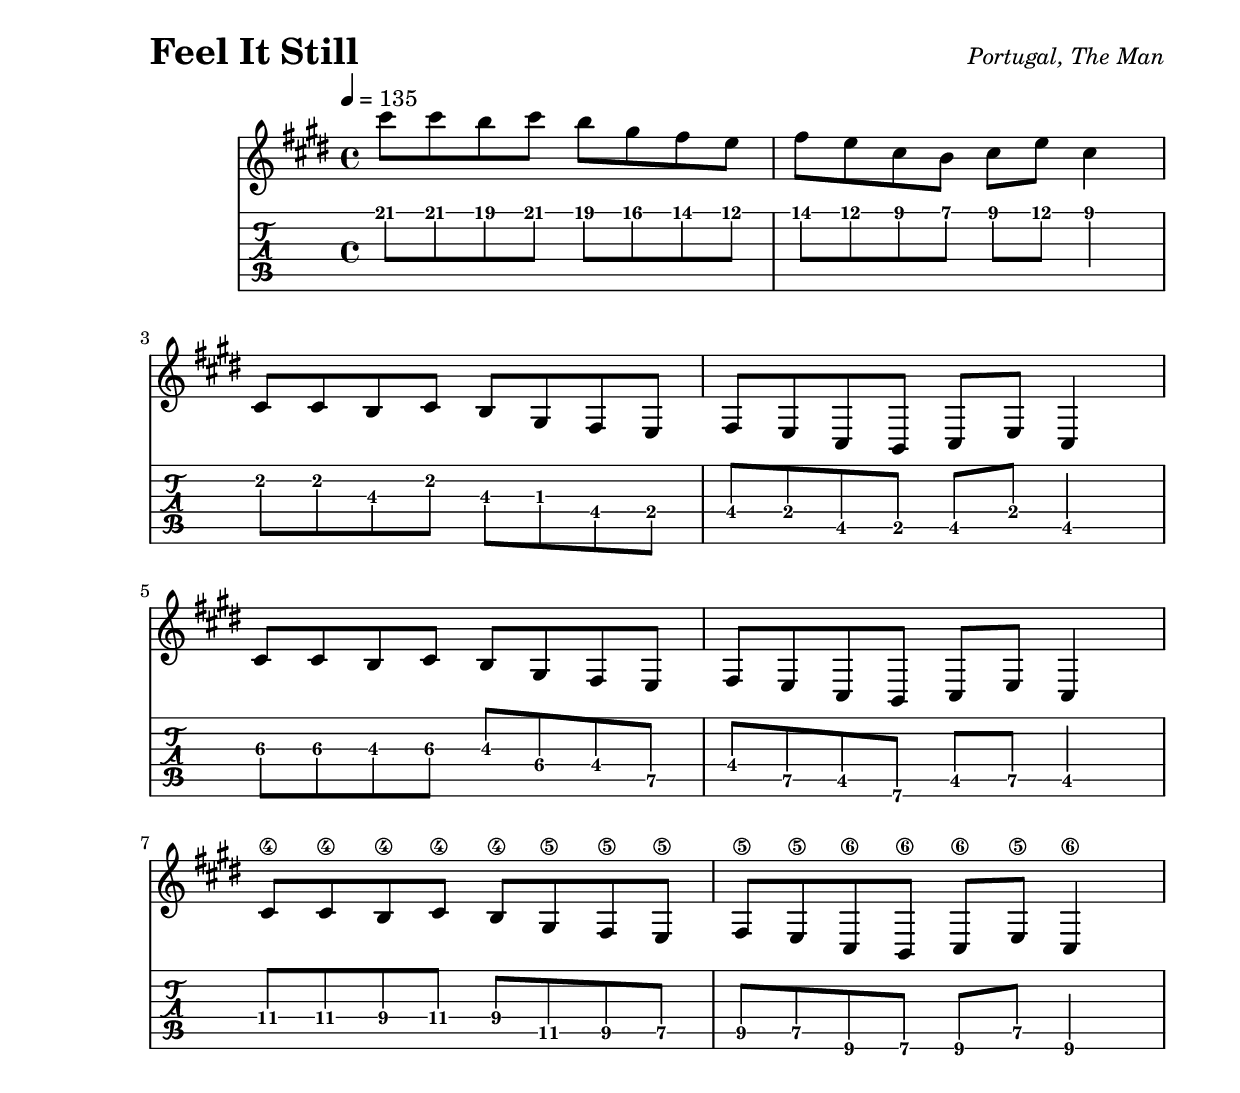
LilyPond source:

% LilyBin

\version "2.18.0"

\include "english.ly"

\header {
  piece = \markup { \fontsize #4 \bold "Feel It Still" }
  opus = \markup { \italic "Portugal, The Man" }
}

\paper { 
  left-margin = 1.0\in
  right-margin = 0.5\in
}

my_notes = \relative c {
  \clef "guitar_8"
  \key e \major
  \time 4/4
  \tempo 4 = 135

  cs'''8 cs8 b8 cs8 b8 gs8 fs8 e8 |
  fs8 e8 cs8 b8 cs8 e8 cs4 |
  \break
  
  cs,8 cs8 b8 cs8 b8 gs8 fs8 e8 |
  fs8 e8 cs8 b8 cs8 e8 cs4 |
  \break
  
  \set TabStaff.minimumFret = #4
  cs'8 cs8 b8 cs8 b8 gs8 fs8 e8 |
  fs8 e8 cs8 b8 cs8 e8 cs4 |
  \break
  
  \set TabStaff.minimumFret = #8
  cs'8\4 cs8\4 b8\4 cs\4 b8\4 gs8\5 fs\5 e8\5 |
  fs8\5 e8\5 cs8\6 b8\6 cs8\6 e8\5 cs4\6 |
  
}

my_music = <<
  \new Staff {
    \set Staff.midiInstrument = #"electric bass (finger)"
    \my_notes
  }
  \new TabStaff
  \with { stringTunings = #guitar-tuning } 
  { 
    \set TabStaff.minimumFret = #1
    \set TabStaff.restrainOpenStrings = ##t
    \tabFullNotation
    \my_notes
  }
>>
  
\score {
  \my_music
  \layout {
    \context {
      \Score
    }
  }
}

\score {
  \unfoldRepeats
  \my_music
  \midi {}
}

